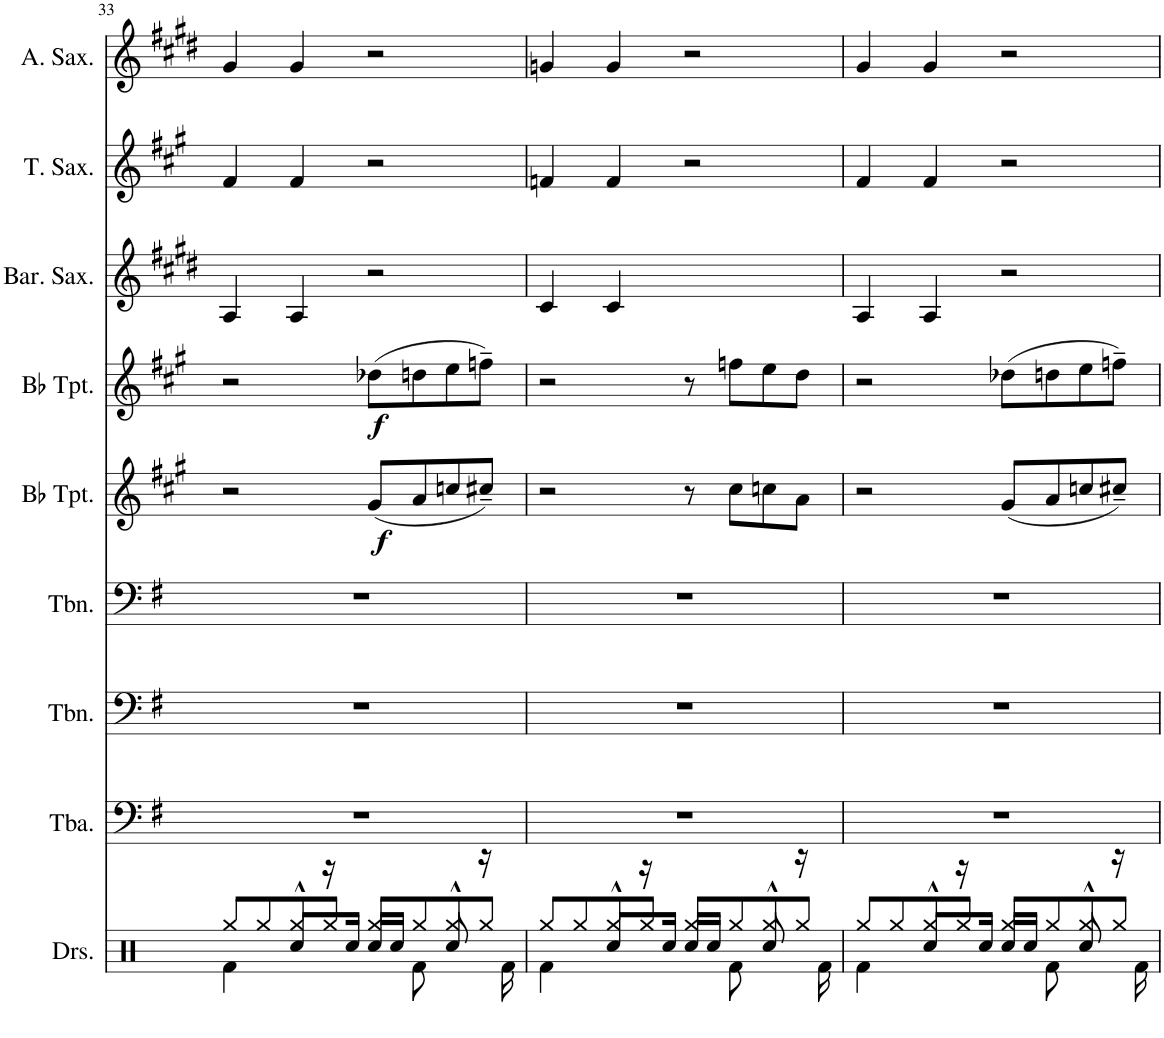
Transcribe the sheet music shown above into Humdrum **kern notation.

**kern	**kern	**kern	**kern	**kern	**dynam	**kern	**dynam	**kern	**kern	**kern
*part9	*part8	*part7	*part6	*part5	*part5	*part4	*part4	*part3	*part2	*part1
*staff9	*staff8	*staff7	*staff6	*staff5	*staff5	*staff4	*staff4	*staff3	*staff2	*staff1
*I"Drumset	*I"Tuba	*I"Trombone	*I"Trombone	*I"Bb Trumpet	*	*I"Bb Trumpet	*	*I"Baritone Saxophone	*I"Tenor Saxophone	*I"Alto Saxophone
*I'Drs.	*I'Tba.	*I'Tbn.	*I'Tbn.	*I'Bb Tpt.	*	*I'Bb Tpt.	*	*I'Bar. Sax.	*I'T. Sax.	*I'A. Sax.
!!LO:PB:g=z
*clefX	*clefF4	*clefF4	*clefF4	*clefG2	*	*clefG2	*	*clefG2	*clefG2	*clefG2
*	*	*	*	*Trd1c2	*	*Trd1c2	*	*Trd12c21	*Trd8c14	*Trd5c9
*k[]	*k[f#]	*k[f#]	*k[f#]	*k[f#c#g#]	*	*k[f#c#g#]	*	*k[f#c#g#d#]	*k[f#c#g#]	*k[f#c#g#d#]
*M4/4	*M4/4	*M4/4	*M4/4	*M4/4	*	*M4/4	*	*M4/4	*M4/4	*M4/4
=33	=33	=33	=33	=33	=33	=33	=33	=33	=33	=33
*^	*	*	*	*	*	*	*	*	*	*
*	*^	*	*	*	*	*	*	*	*	*	*
4Rf\	4ryy	8Rgg/L	1r	1r	1r	2r	.	2r	.	4A/	4f#/	4g#/
.	.	8Rgg/	.	.	.	.	.	.	.	.	.	.
4.ryy	8Rcc^^/L	8Rgg/	.	.	.	.	.	.	.	4A/	4f#/	4g#/
.	16r	8Rgg/J	.	.	.	.	.	.	.	.	.	.
.	16Rcc/JJ	.	.	.	.	.	.	.	.	.	.	.
!	!LO:N:head=solid	!	!	!	!	!	!LO:DY:b	!	!LO:DY:b	!	!	!
.	16Rcc/LL	8Rgg/L	.	.	.	(8g#/L	f	(8dd-X\L	f	2r	2r	2r
.	16Rcc/JJ	.	.	.	.	.	.	.	.	.	.	.
8Rf\	8ryy	8Rgg/	.	.	.	8a/	.	8ddn\	.	.	.	.
8ryy	8Rcc^^/	8Rgg/	.	.	.	8ccn/	.	8ee\	.	.	.	.
16r	8ryy	8Rgg/J	.	.	.	8cc#X~/J)	.	8ffn~\J)	.	.	.	.
16Rf\	.	.	.	.	.	.	.	.	.	.	.	.
=34	=34	=34	=34	=34	=34	=34	=34	=34	=34	=34	=34	=34
4Rf\	4ryy	8Rgg/L	1r	1r	1r	2r	.	2r	.	4c#/	4fn/	4gn/
.	.	8Rgg/	.	.	.	.	.	.	.	.	.	.
4.ryy	8Rcc^^/L	8Rgg/	.	.	.	.	.	.	.	4c#/	4f/	4g/
.	16r	8Rgg/J	.	.	.	.	.	.	.	.	.	.
.	16Rcc/JJ	.	.	.	.	.	.	.	.	.	.	.
!	!LO:N:head=solid	!	!	!	!	!	!	!	!	!	!	!
.	16Rcc/LL	8Rgg/L	.	.	.	8r	.	8r	.	2ryy	2r	2r
.	16Rcc/JJ	.	.	.	.	.	.	.	.	.	.	.
8Rf\	8ryy	8Rgg/	.	.	.	8cc#\L	.	8ffn\L	.	.	.	.
8ryy	8Rcc^^/	8Rgg/	.	.	.	8ccn\	.	8ee\	.	.	.	.
16r	8ryy	8Rgg/J	.	.	.	8a\J	.	8dd\J	.	.	.	.
16Rf\	.	.	.	.	.	.	.	.	.	.	.	.
=35	=35	=35	=35	=35	=35	=35	=35	=35	=35	=35	=35	=35
4Rf\	4ryy	8Rgg/L	1r	1r	1r	2r	.	2r	.	4A/	4f#/	4g#/
.	.	8Rgg/	.	.	.	.	.	.	.	.	.	.
4.ryy	8Rcc^^/L	8Rgg/	.	.	.	.	.	.	.	4A/	4f#/	4g#/
.	16r	8Rgg/J	.	.	.	.	.	.	.	.	.	.
.	16Rcc/JJ	.	.	.	.	.	.	.	.	.	.	.
!	!LO:N:head=solid	!	!	!	!	!	!	!	!	!	!	!
.	16Rcc/LL	8Rgg/L	.	.	.	(8g#/L	.	(8dd-X\L	.	2r	2r	2r
.	16Rcc/JJ	.	.	.	.	.	.	.	.	.	.	.
8Rf\	8ryy	8Rgg/	.	.	.	8a/	.	8ddn\	.	.	.	.
8ryy	8Rcc^^/	8Rgg/	.	.	.	8ccn/	.	8ee\	.	.	.	.
16r	8ryy	8Rgg/J	.	.	.	8cc#X~/J)	.	8ffn~\J)	.	.	.	.
16Rf\	.	.	.	.	.	.	.	.	.	.	.	.
*v	*v	*v	*	*	*	*	*	*	*	*	*	*
=	=	=	=	=	=	=	=	=	=	=
*-	*-	*-	*-	*-	*-	*-	*-	*-	*-	*-
